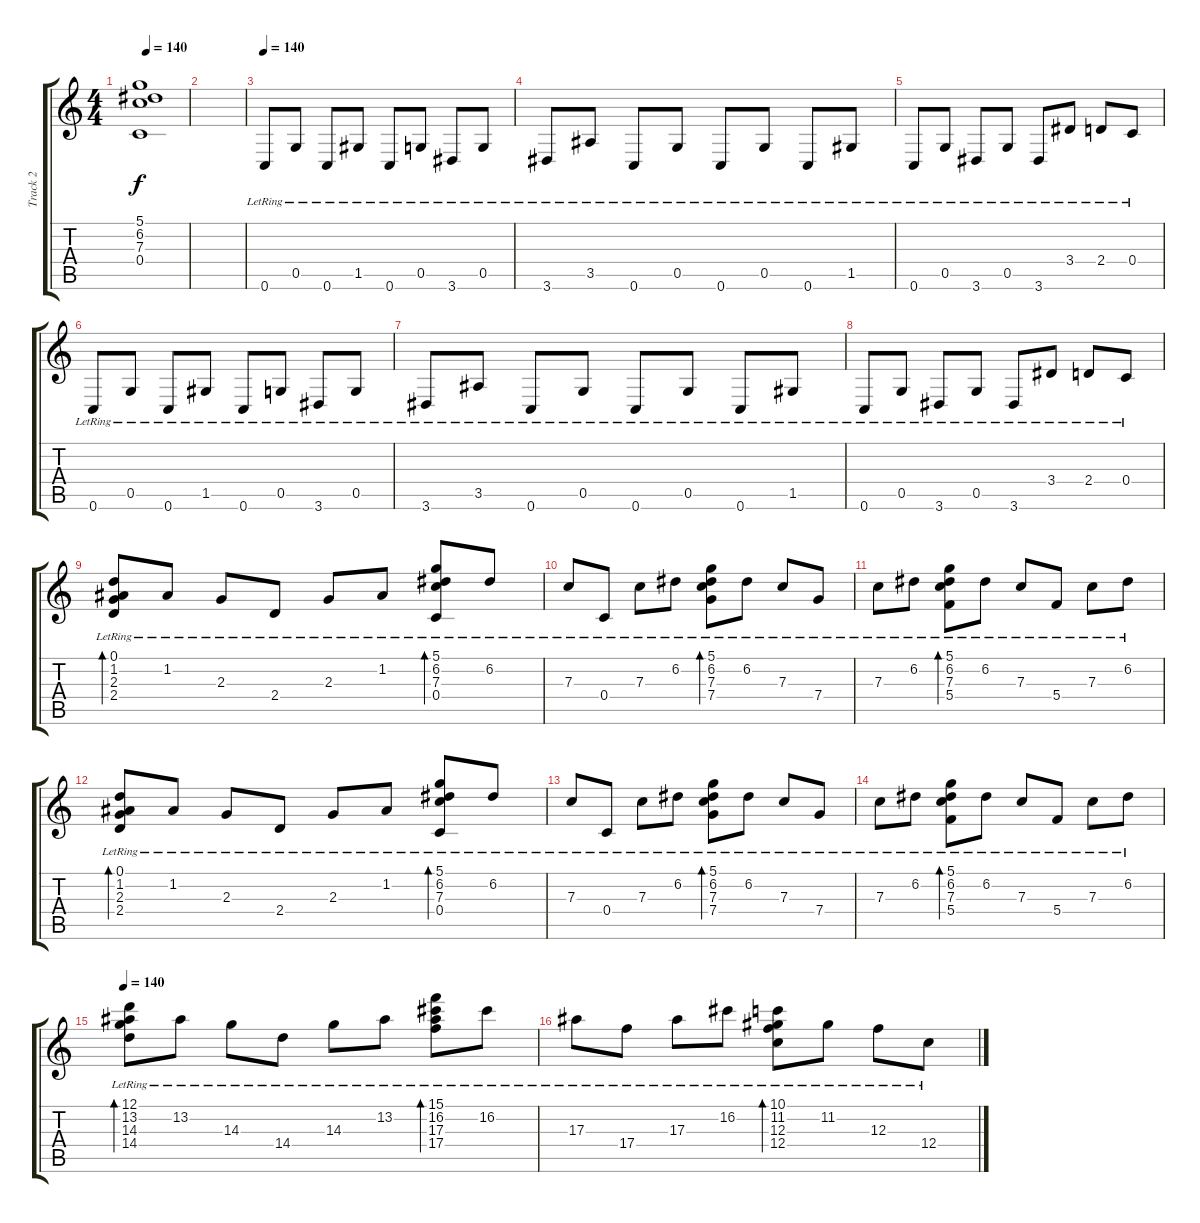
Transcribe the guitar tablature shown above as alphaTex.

\track ("Track 2" "Track 2") {instrument distortionguitar}
\staff {score tabs}
\tuning (D4 A3 F3 C3 G2 C2) {hide}
\ts (4 4)
\tempo 140
\clef g2
\ks c
(5.1{t} 6.2{t} 7.3{t} 0.4{t}).1{dy f} |
|
\tempo 140
0.6{lr}.8{instrument acousticguitarsteel} 0.5{lr}.8 0.6{lr}.8 1.5{lr}.8 0.6{lr}.8 0.5{lr}.8 3.6{lr}.8 0.5{lr}.8 |
3.6{lr}.8 3.5{lr}.8 0.6{lr}.8 0.5{lr}.8 0.6{lr}.8 0.5{lr}.8 0.6{lr}.8 1.5{lr}.8 |
0.6{lr}.8 0.5{lr}.8 3.6{lr}.8 0.5{lr}.8 3.6{lr}.8 3.4{lr}.8 2.4{lr}.8 0.4{lr}.8 |
0.6{lr}.8 0.5{lr}.8 0.6{lr}.8 1.5{lr}.8 0.6{lr}.8 0.5{lr}.8 3.6{lr}.8 0.5{lr}.8 |
3.6{lr}.8 3.5{lr}.8 0.6{lr}.8 0.5{lr}.8 0.6{lr}.8 0.5{lr}.8 0.6{lr}.8 1.5{lr}.8 |
0.6{lr}.8 0.5{lr}.8 3.6{lr}.8 0.5{lr}.8 3.6{lr}.8 3.4{lr}.8 2.4{lr}.8 0.4{lr}.8 |
(0.1{lr} 1.2{lr} 2.3{lr} 2.4{lr}).8{bd 480} 1.2{lr}.8 2.3{lr}.8 2.4{lr}.8 2.3{lr}.8 1.2{lr}.8 (5.1{lr} 6.2{lr} 7.3{lr} 0.4{lr}).8{bd 480} 6.2{lr}.8 |
7.3{lr}.8 0.4{lr}.8 7.3{lr}.8 6.2{lr}.8 (5.1{lr} 6.2{lr} 7.3{lr} 7.4{lr}).8{bd 480} 6.2{lr}.8 7.3{lr}.8 7.4{lr}.8 |
7.3{lr}.8 6.2{lr}.8 (5.1{lr} 6.2{lr} 7.3{lr} 5.4{lr}).8{bd 480} 6.2{lr}.8 7.3{lr}.8 5.4{lr}.8 7.3{lr}.8 6.2{lr}.8 |
(0.1{lr} 1.2{lr} 2.3{lr} 2.4{lr}).8{bd 480} 1.2{lr}.8 2.3{lr}.8 2.4{lr}.8 2.3{lr}.8 1.2{lr}.8 (5.1{lr} 6.2{lr} 7.3{lr} 0.4{lr}).8{bd 480} 6.2{lr}.8 |
7.3{lr}.8 0.4{lr}.8 7.3{lr}.8 6.2{lr}.8 (5.1{lr} 6.2{lr} 7.3{lr} 7.4{lr}).8{bd 480} 6.2{lr}.8 7.3{lr}.8 7.4{lr}.8 |
7.3{lr}.8 6.2{lr}.8 (5.1{lr} 6.2{lr} 7.3{lr} 5.4{lr}).8{bd 480} 6.2{lr}.8 7.3{lr}.8 5.4{lr}.8 7.3{lr}.8 6.2{lr}.8 |
\tempo 140
(12.1{lr} 13.2{lr} 14.3{lr} 14.4{lr}).8{bd 480} 13.2{lr}.8 14.3{lr}.8 14.4{lr}.8 14.3{lr}.8 13.2{lr}.8 (15.1{lr} 16.2{lr} 17.3{lr} 17.4{lr}).8{bd 480} 16.2{lr}.8 |
17.3{lr}.8 17.4{lr}.8 17.3{lr}.8 16.2{lr}.8 (10.1{lr} 11.2{lr} 12.3{lr} 12.4{lr}).8{bd 480} 11.2{lr}.8 12.3{lr}.8 12.4{lr}.8
